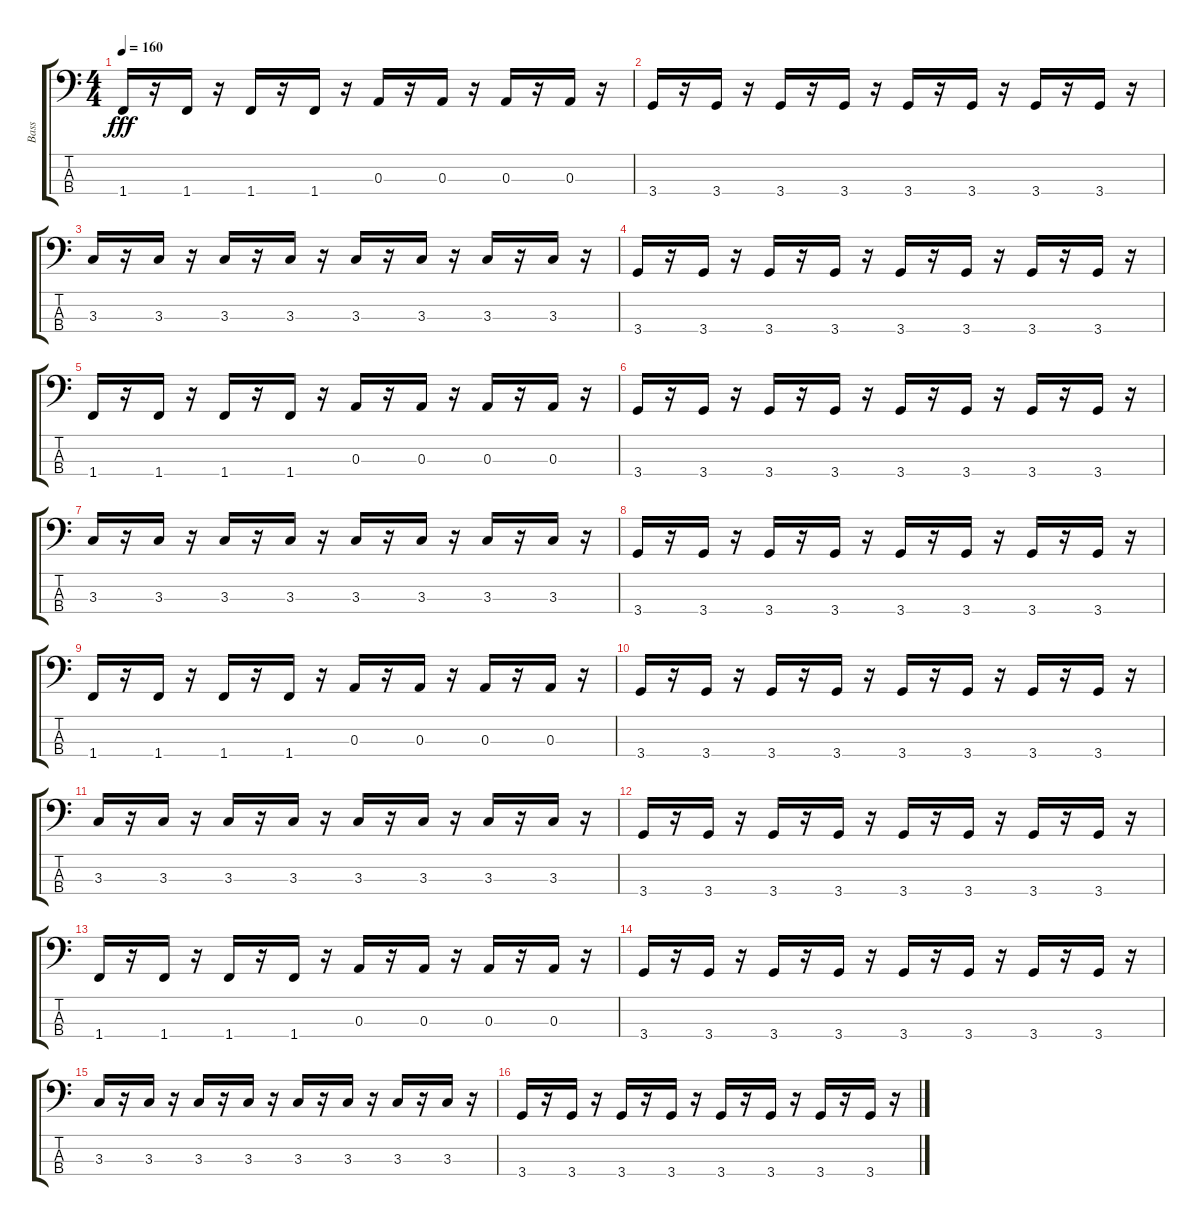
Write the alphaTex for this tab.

\track ("Bass" "Bass") {instrument electricbassfinger}
\staff {score tabs}
\tuning (G2 D2 A1 E1) {hide}
\ts (4 4)
\tempo 160
\clef f4
\ks c
1.4.16{dy fff} r.16 1.4.16 r.16 1.4.16 r.16 1.4.16 r.16 0.3.16 r.16 0.3.16 r.16 0.3.16 r.16 0.3.16 r.16 |
3.4.16 r.16 3.4.16 r.16 3.4.16 r.16 3.4.16 r.16 3.4.16 r.16 3.4.16 r.16 3.4.16 r.16 3.4.16 r.16 |
3.3.16 r.16 3.3.16 r.16 3.3.16 r.16 3.3.16 r.16 3.3.16 r.16 3.3.16 r.16 3.3.16 r.16 3.3.16 r.16 |
3.4.16 r.16 3.4.16 r.16 3.4.16 r.16 3.4.16 r.16 3.4.16 r.16 3.4.16 r.16 3.4.16 r.16 3.4.16 r.16 |
1.4.16 r.16 1.4.16 r.16 1.4.16 r.16 1.4.16 r.16 0.3.16 r.16 0.3.16 r.16 0.3.16 r.16 0.3.16 r.16 |
3.4.16 r.16 3.4.16 r.16 3.4.16 r.16 3.4.16 r.16 3.4.16 r.16 3.4.16 r.16 3.4.16 r.16 3.4.16 r.16 |
3.3.16 r.16 3.3.16 r.16 3.3.16 r.16 3.3.16 r.16 3.3.16 r.16 3.3.16 r.16 3.3.16 r.16 3.3.16 r.16 |
3.4.16 r.16 3.4.16 r.16 3.4.16 r.16 3.4.16 r.16 3.4.16 r.16 3.4.16 r.16 3.4.16 r.16 3.4.16 r.16 |
1.4.16 r.16 1.4.16 r.16 1.4.16 r.16 1.4.16 r.16 0.3.16 r.16 0.3.16 r.16 0.3.16 r.16 0.3.16 r.16 |
3.4.16 r.16 3.4.16 r.16 3.4.16 r.16 3.4.16 r.16 3.4.16 r.16 3.4.16 r.16 3.4.16 r.16 3.4.16 r.16 |
3.3.16 r.16 3.3.16 r.16 3.3.16 r.16 3.3.16 r.16 3.3.16 r.16 3.3.16 r.16 3.3.16 r.16 3.3.16 r.16 |
3.4.16 r.16 3.4.16 r.16 3.4.16 r.16 3.4.16 r.16 3.4.16 r.16 3.4.16 r.16 3.4.16 r.16 3.4.16 r.16 |
1.4.16 r.16 1.4.16 r.16 1.4.16 r.16 1.4.16 r.16 0.3.16 r.16 0.3.16 r.16 0.3.16 r.16 0.3.16 r.16 |
3.4.16 r.16 3.4.16 r.16 3.4.16 r.16 3.4.16 r.16 3.4.16 r.16 3.4.16 r.16 3.4.16 r.16 3.4.16 r.16 |
3.3.16 r.16 3.3.16 r.16 3.3.16 r.16 3.3.16 r.16 3.3.16 r.16 3.3.16 r.16 3.3.16 r.16 3.3.16 r.16 |
3.4.16 r.16 3.4.16 r.16 3.4.16 r.16 3.4.16 r.16 3.4.16 r.16 3.4.16 r.16 3.4.16 r.16 3.4.16 r.16
